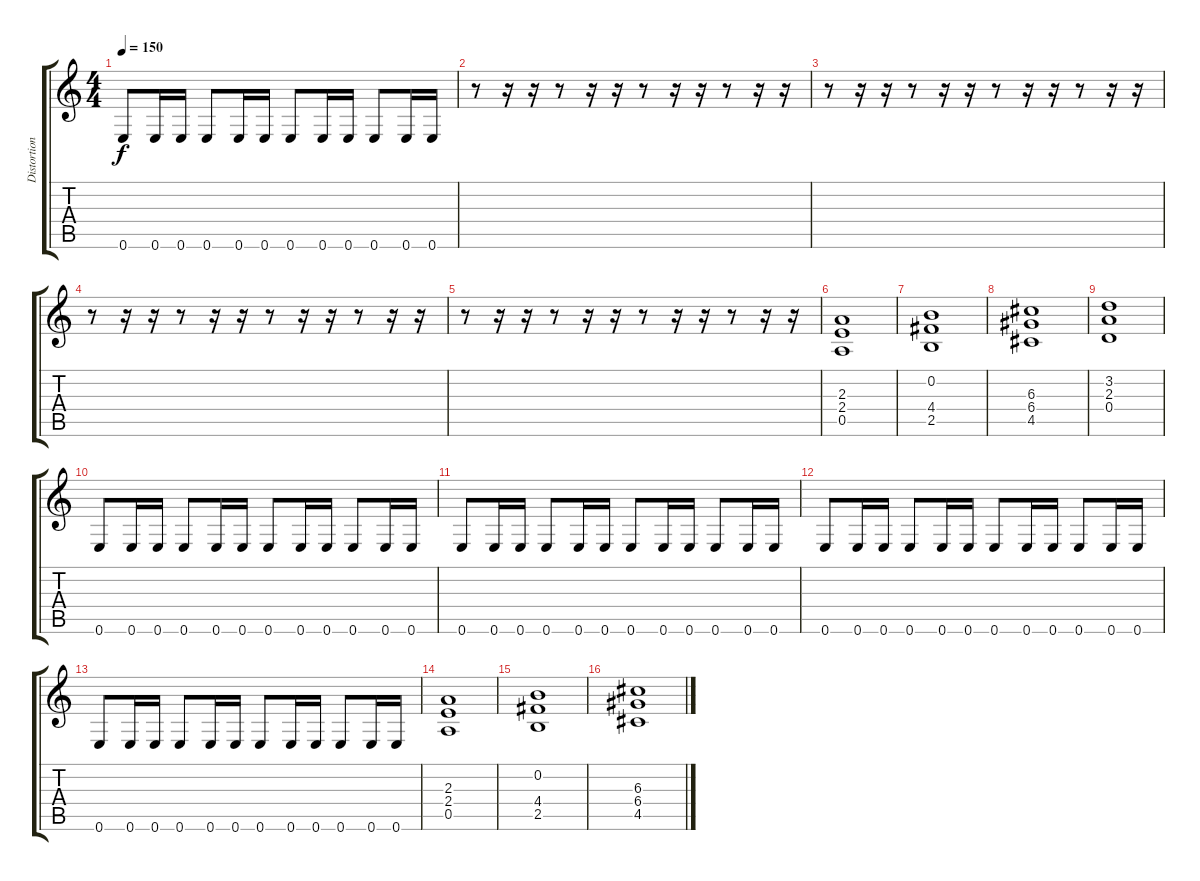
\track ("Distortion Guitar (background)" "Distortion") {instrument distortionguitar}
\staff {score tabs}
\tuning (E4 B3 G3 D3 A2 E2) {hide}
\ts (4 4)
\tempo 150
\clef g2
\ks c
0.6.8{dy f} 0.6.16 0.6.16 0.6.8 0.6.16 0.6.16 0.6.8 0.6.16 0.6.16 0.6.8 0.6.16 0.6.16 |
r.8 r.16 r.16 r.8 r.16 r.16 r.8 r.16 r.16 r.8 r.16 r.16 |
r.8 r.16 r.16 r.8 r.16 r.16 r.8 r.16 r.16 r.8 r.16 r.16 |
r.8 r.16 r.16 r.8 r.16 r.16 r.8 r.16 r.16 r.8 r.16 r.16 |
r.8 r.16 r.16 r.8 r.16 r.16 r.8 r.16 r.16 r.8 r.16 r.16 |
(2.3 2.4 0.5).1 |
(0.2 4.4 2.5).1 |
(6.3 6.4 4.5).1 |
(3.2 2.3 0.4).1 |
0.6.8 0.6.16 0.6.16 0.6.8 0.6.16 0.6.16 0.6.8 0.6.16 0.6.16 0.6.8 0.6.16 0.6.16 |
0.6.8 0.6.16 0.6.16 0.6.8 0.6.16 0.6.16 0.6.8 0.6.16 0.6.16 0.6.8 0.6.16 0.6.16 |
0.6.8 0.6.16 0.6.16 0.6.8 0.6.16 0.6.16 0.6.8 0.6.16 0.6.16 0.6.8 0.6.16 0.6.16 |
0.6.8 0.6.16 0.6.16 0.6.8 0.6.16 0.6.16 0.6.8 0.6.16 0.6.16 0.6.8 0.6.16 0.6.16 |
(2.3 2.4 0.5).1 |
(0.2 4.4 2.5).1 |
(6.3 6.4 4.5).1
